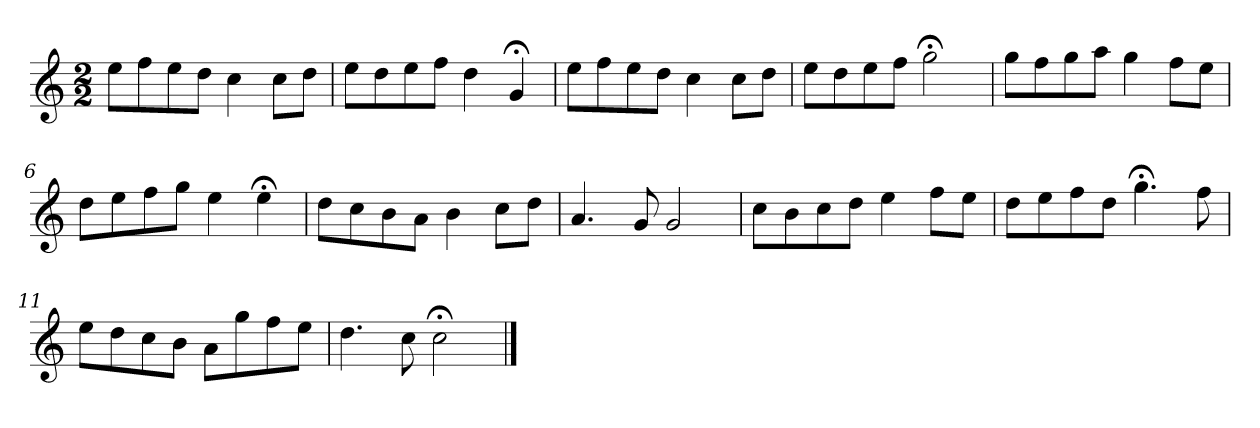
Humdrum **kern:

**kern
*part1
*staff1
*k[]
*C:
*M2/2
*MM120
=1
8eeL
8ff
8ee
8ddJ
4cc
8ccL
8ddJ
=2
8eeL
8dd
8ee
8ffJ
4dd
4g;<
=3
8eeL
8ff
8ee
8ddJ
4cc
8ccL
8ddJ
=4
8eeL
8dd
8ee
8ffJ
2gg;<
=5
8ggL
8ff
8gg
8aaJ
4gg
8ffL
8eeJ
=6
8ddL
8ee
8ff
8ggJ
4ee
4ee;<
=7
8ddL
8cc
8b
8aJ
4b
8ccL
8ddJ
=8
4.a
8g
2g
=9
8ccL
8b
8cc
8ddJ
4ee
8ffL
8eeJ
=10
8ddL
8ee
8ff
8ddJ
4.gg;<
8ff
=11
8eeL
8dd
8cc
8bJ
8aL
8gg
8ff
8eeJ
=12
4.dd
8cc
2cc;<
==
*-
